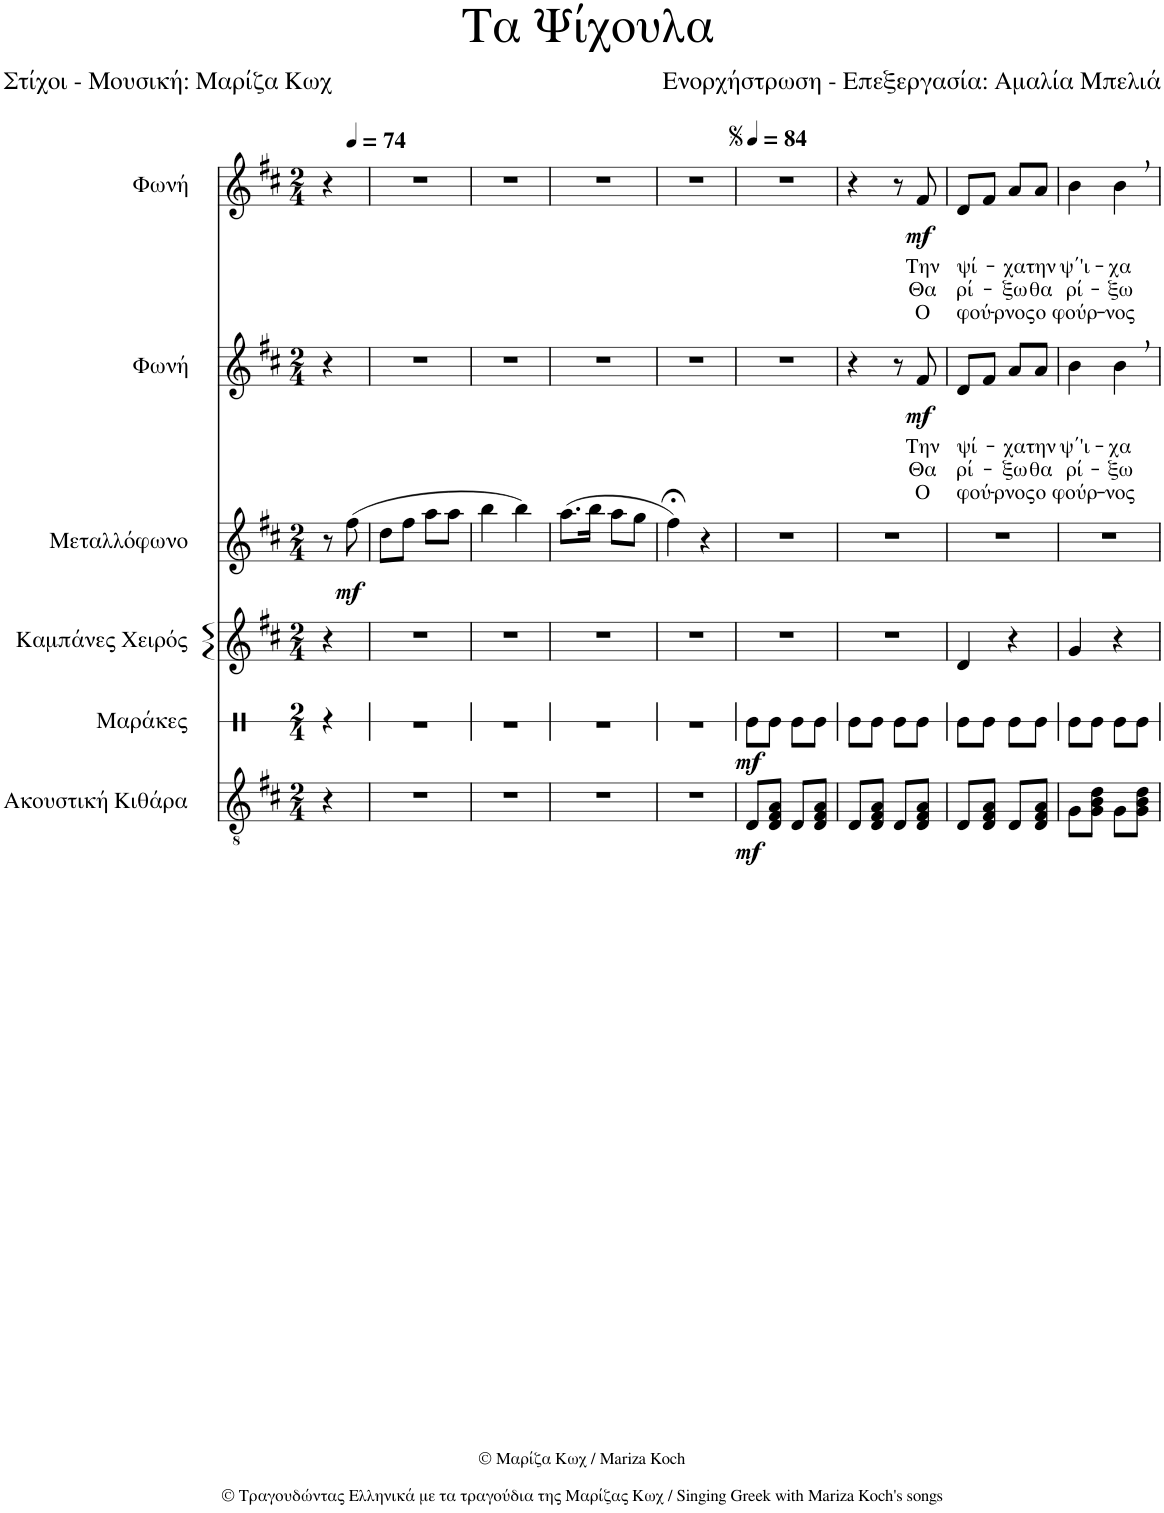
**kern	**dynam	**kern	**dynam	**kern	**kern	**dynam	**kern	**text	**text	**text	**dynam	**kern	**text	**text	**text	**dynam
*part6	*part6	*part5	*part5	*part4	*part3	*part3	*part2	*part2	*part2	*part2	*part2	*part1	*part1	*part1	*part1	*part1
*staff6	*staff6	*staff5	*staff5	*staff4	*staff3	*staff3	*staff2	*staff2	*staff2	*staff2	*staff2	*staff1	*staff1	*staff1	*staff1	*staff1
*I"Ακουστική Κιθάρα	*	*I"Μαράκες	*	*I"Καμπάνες Χειρός	*I"Μεταλλόφωνο	*	*I"Φωνή	*	*	*	*	*I"Φωνή	*	*	*	*
*	*	*stria1	*	*	*	*	*	*	*	*	*	*	*	*	*	*
*clefGv2	*	*clefX	*	*clefG2	*clefG2	*	*clefG2	*	*	*	*	*clefG2	*	*	*	*
*	*	*	*	*	*Trd-14c-24	*	*	*	*	*	*	*	*	*	*	*
*k[f#c#]	*	*k[]	*	*k[f#c#]	*k[f#c#]	*	*k[f#c#]	*	*	*	*	*k[f#c#]	*	*	*	*
*M2/4	*	*M2/4	*	*M2/4	*M2/4	*	*M2/4	*	*	*	*	*M2/4	*	*	*	*
=	=	=	=	=	=	=	=	=	=	=	=	=	=	=	=	=
*	*	*	*	*	*	*	*	*	*	*	*	*^	*	*	*	*
4r	.	4r	.	4r	8r	.	4r	.	.	.	.	4r	8ryy	.	.	.	.
*	*	*	*	*	*	*	*	*	*	*	*	*MM74	*	*	*	*	*
!	!	!	!	!	!	!LO:DY:b	!	!	!	!	!	!	!	!	!	!	!
.	.	.	.	.	(8ff#\	mf	.	.	.	.	.	.	8ryy	.	.	.	.
*	*	*	*	*	*	*	*	*	*	*	*	*v	*v	*	*	*	*
=1	=1	=1	=1	=1	=1	=1	=1	=1	=1	=1	=1	=1	=1	=1	=1	=1
2r	.	2r	.	2r	8dd\L	.	2r	.	.	.	.	2r	.	.	.	.
.	.	.	.	.	8ff#\J	.	.	.	.	.	.	.	.	.	.	.
.	.	.	.	.	8aa\L	.	.	.	.	.	.	.	.	.	.	.
.	.	.	.	.	8aa\J	.	.	.	.	.	.	.	.	.	.	.
=2	=2	=2	=2	=2	=2	=2	=2	=2	=2	=2	=2	=2	=2	=2	=2	=2
2r	.	2r	.	2r	4bb\	.	2r	.	.	.	.	2r	.	.	.	.
.	.	.	.	.	4bb\)	.	.	.	.	.	.	.	.	.	.	.
=3	=3	=3	=3	=3	=3	=3	=3	=3	=3	=3	=3	=3	=3	=3	=3	=3
2r	.	2r	.	2r	(8.aa\L	.	2r	.	.	.	.	2r	.	.	.	.
.	.	.	.	.	16bb\Jk	.	.	.	.	.	.	.	.	.	.	.
.	.	.	.	.	8aa\L	.	.	.	.	.	.	.	.	.	.	.
.	.	.	.	.	8gg\J	.	.	.	.	.	.	.	.	.	.	.
=4	=4	=4	=4	=4	=4	=4	=4	=4	=4	=4	=4	=4	=4	=4	=4	=4
2r	.	2r	.	2r	4ff#;<\)	.	2r	.	.	.	.	2r	.	.	.	.
.	.	.	.	.	4r	.	.	.	.	.	.	.	.	.	.	.
=5	=5	=5	=5	=5	=5	=5	=5	=5	=5	=5	=5	=5	=5	=5	=5	=5
*	*	*	*	*	*	*	*	*	*	*	*	*MM84	*	*	*	*
!	!LO:DY:b	!	!LO:DY:b	!	!	!	!	!	!	!	!	!	!	!	!	!
8D/L	mf	8Re\L	mf	2r	2r	.	2r	.	.	.	.	2r	.	.	.	.
8D/ 8F#/ 8A/J	.	8Re\J	.	.	.	.	.	.	.	.	.	.	.	.	.	.
8D/L	.	8Re\L	.	.	.	.	.	.	.	.	.	.	.	.	.	.
8D/ 8F#/ 8A/J	.	8Re\J	.	.	.	.	.	.	.	.	.	.	.	.	.	.
=6	=6	=6	=6	=6	=6	=6	=6	=6	=6	=6	=6	=6	=6	=6	=6	=6
8D/L	.	8Re\L	.	2r	2r	.	4r	.	.	.	.	4r	.	.	.	.
8D/ 8F#/ 8A/J	.	8Re\J	.	.	.	.	.	.	.	.	.	.	.	.	.	.
8D/L	.	8Re\L	.	.	.	.	8r	.	.	.	.	8r	.	.	.	.
!	!	!	!	!	!	!	!	!LO:LY:b	!LO:LY:b	!LO:LY:b	!LO:DY:b	!	!LO:LY:b	!LO:LY:b	!LO:LY:b	!LO:DY:b
8D/ 8F#/ 8A/J	.	8Re\J	.	.	.	.	8f#/	Την	Θα	Ο	mf	8f#/	Την	Θα	Ο	mf
=7	=7	=7	=7	=7	=7	=7	=7	=7	=7	=7	=7	=7	=7	=7	=7	=7
!	!	!	!	!	!	!	!	!LO:LY:b	!LO:LY:b	!LO:LY:b	!	!	!LO:LY:b	!LO:LY:b	!LO:LY:b	!
8D/L	.	8Re\L	.	4d/	2r	.	8d/L	ψί-	ρί-	φού-	.	8d/L	ψί-	ρί-	φού-	.
8D/ 8F#/ 8A/J	.	8Re\J	.	.	.	.	8f#/J	.	.	.	.	8f#/J	.	.	.	.
!	!	!	!	!	!	!	!	!LO:LY:b	!LO:LY:b	!LO:LY:b	!	!	!LO:LY:b	!LO:LY:b	!LO:LY:b	!
8D/L	.	8Re\L	.	4r	.	.	8a/L	-χα	-ξω	-ρνος	.	8a/L	-χα	-ξω	-ρνος	.
!	!	!	!	!	!	!	!	!LO:LY:b	!LO:LY:b	!LO:LY:b	!	!	!LO:LY:b	!LO:LY:b	!LO:LY:b	!
8D/ 8F#/ 8A/J	.	8Re\J	.	.	.	.	8a/J	την	θα	ο	.	8a/J	την	θα	ο	.
=8	=8	=8	=8	=8	=8	=8	=8	=8	=8	=8	=8	=8	=8	=8	=8	=8
!	!	!	!	!	!	!	!	!LO:LY:b	!LO:LY:b	!LO:LY:b	!	!	!LO:LY:b	!LO:LY:b	!LO:LY:b	!
8G\L	.	8Re\L	.	4g/	2r	.	4b\	ψ΄'ι-	ρί-	φούρ-	.	4b\	ψ΄'ι-	ρί-	φούρ-	.
8G\ 8B\ 8d\J	.	8Re\J	.	.	.	.	.	.	.	.	.	.	.	.	.	.
!	!	!	!	!	!	!	!	!LO:LY:b	!LO:LY:b	!LO:LY:b	!	!	!LO:LY:b	!LO:LY:b	!LO:LY:b	!
8G\L	.	8Re\L	.	4r	.	.	4b,\	-χα	-ξω	-νος	.	4b,\	-χα	-ξω	-νος	.
8G\ 8B\ 8d\J	.	8Re\J	.	.	.	.	.	.	.	.	.	.	.	.	.	.
=	=	=	=	=	=	=	=	=	=	=	=	=	=	=	=	=
*-	*-	*-	*-	*-	*-	*-	*-	*-	*-	*-	*-	*-	*-	*-	*-	*-
